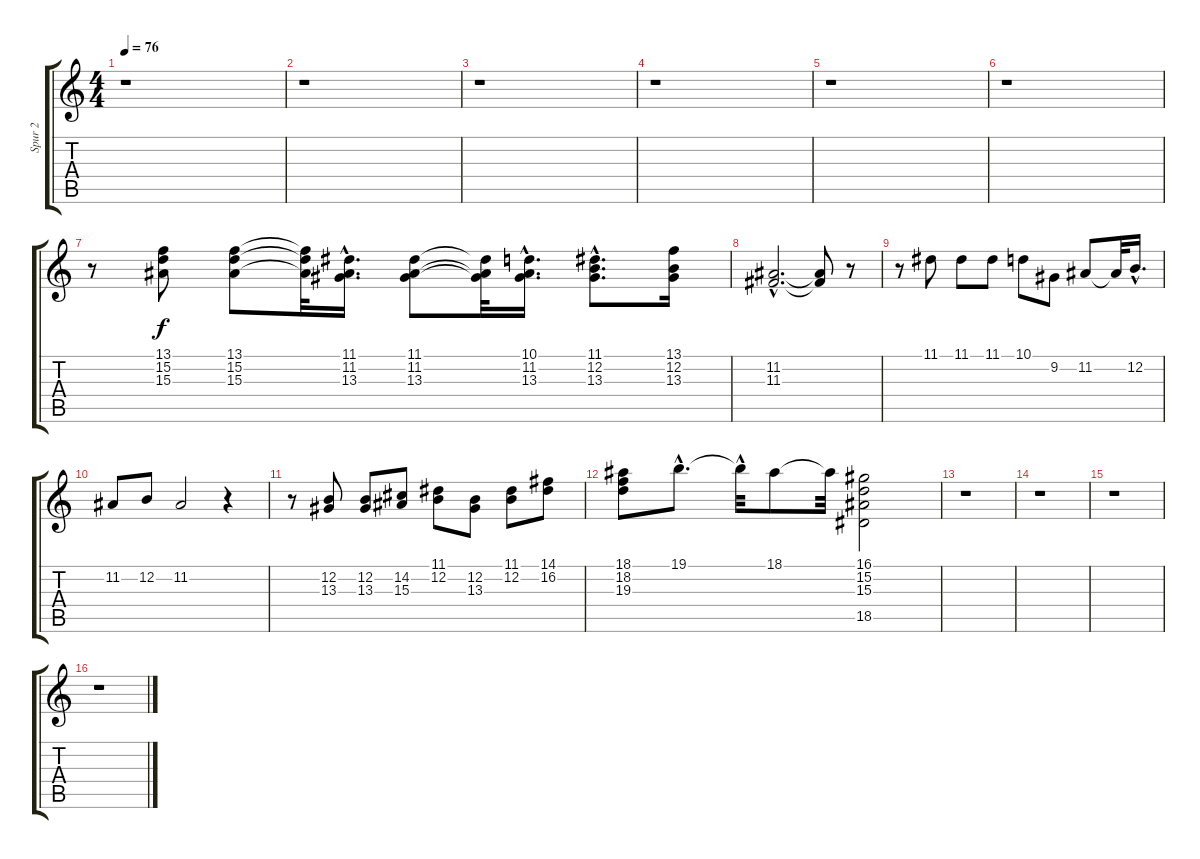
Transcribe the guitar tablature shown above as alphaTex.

\track ("Spur 2" "Spur 2") {instrument stringensemble2}
\staff {score tabs}
\tuning (E4 B3 G3 D3 A2 E2) {hide}
\ts (4 4)
\tempo 76
\clef g2
\ks c
r.1{dy f} |
r.1 |
r.1 |
r.1 |
r.1 |
r.1 |
r.8 (13.1 15.2 15.3).8 (13.1 15.2 15.3).8 (13.1{t} 15.2{t} 15.3{t}).32 (11.1{hac} 11.2{hac} 13.3{hac}).16{d} (11.1 11.2 13.3).8 (11.1{t} 11.2{t} 13.3{t}).32 (10.1{hac} 11.2{hac} 13.3{hac}).16{d} (11.1{hac} 12.2{hac} 13.3{hac}).8{d} (13.1 12.2 13.3).16 |
(11.2{hac} 11.3{hac}).2{d} (11.2{t} 11.3{t}).8 r.8 |
r.8 11.1.8 11.1.8 11.1.8 10.1.8 9.2.8 11.2.8 11.2{t}.32 12.2{hac}.16{d} |
11.2.8 12.2.8 11.2.2 r.4 |
r.8 (12.2 13.3).8 (12.2 13.3).8 (14.2 15.3).8 (11.1 12.2).8 (12.2 13.3).8 (11.1 12.2).8 (14.1 16.2).8 |
(18.1 18.2 19.3).8 19.1{hac}.8{d} 19.1{hac t}.32 18.1.8 18.1{t}.32 (16.1 15.2 15.3 18.5).2 |
r.1 |
r.1 |
r.1 |
r.1
